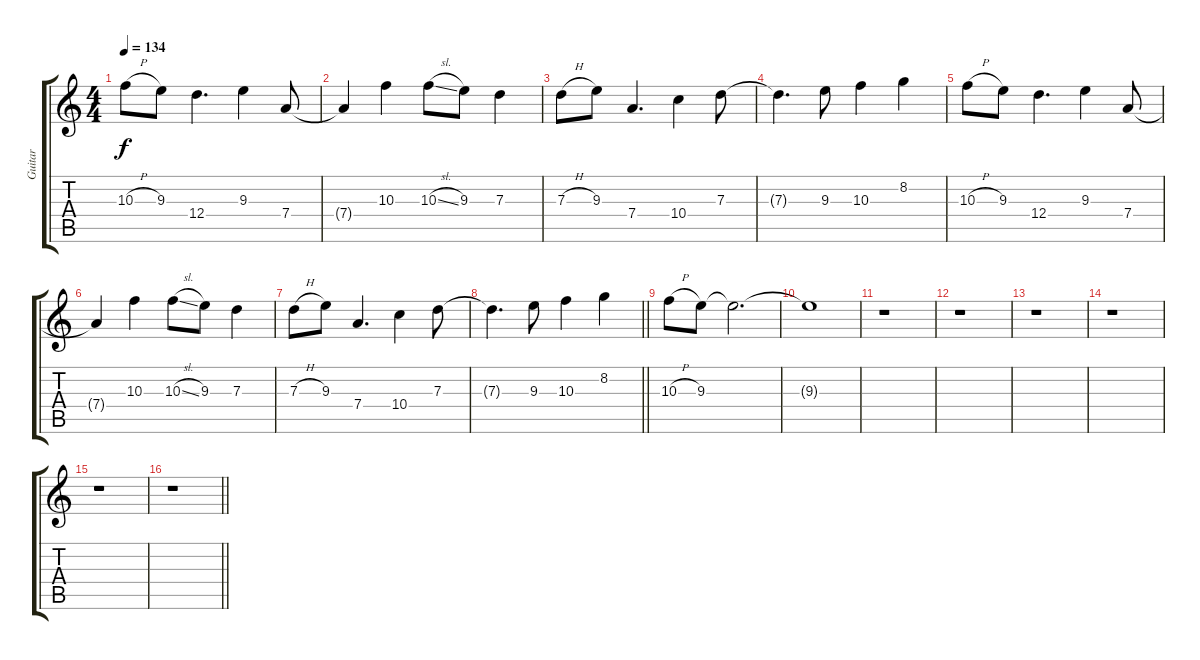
\track ("Guitar" "Guitar") {instrument overdrivenguitar}
\staff {score tabs}
\tuning (E4 B3 G3 D3 A2 E2) {hide}
\ts (4 4)
\tempo 134
\clef g2
\ks c
10.3{h}.8{dy f} 9.3.8 12.4.4{d} 9.3.4 7.4.8 |
7.4{t}.4 10.3.4 10.3{sl}.8 9.3.8 7.3.4 |
7.3{h}.8 9.3.8 7.4.4{d} 10.4.4 7.3.8 |
7.3{t}.4{d} 9.3.8 10.3.4 8.2.4 |
10.3{h}.8 9.3.8 12.4.4{d} 9.3.4 7.4.8 |
7.4{t}.4 10.3.4 10.3{sl}.8 9.3.8 7.3.4 |
7.3{h}.8 9.3.8 7.4.4{d} 10.4.4 7.3.8 |
\barLineRight lightlight
7.3{t}.4{d} 9.3.8 10.3.4 8.2.4 |
10.3{h}.8 9.3.8 9.3{t}.2{d} |
9.3{t}.1 |
r.1 |
r.1 |
r.1 |
r.1 |
r.1 |
\barLineRight lightlight
r.1
